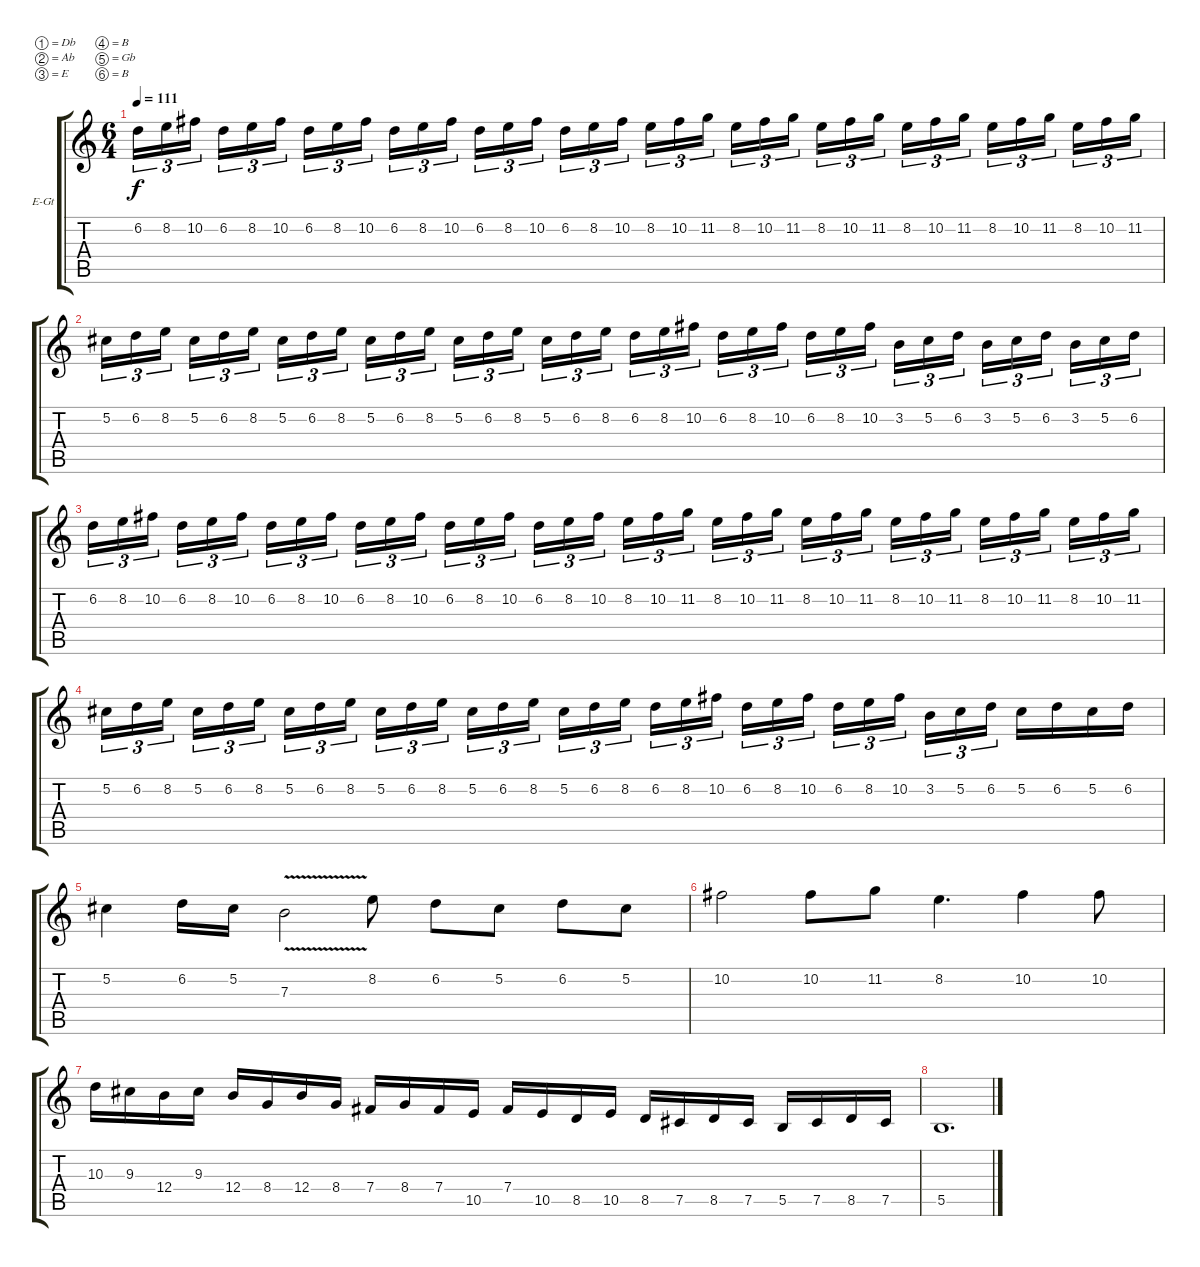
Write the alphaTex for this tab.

\bracketExtendMode groupsimilarinstruments
\firstSystemTrackNameOrientation horizontal
\otherSystemsTrackNameOrientation horizontal
\track ("Chris Storey (Guitar)" "E-Gt") {instrument distortionguitar}
\staff {score tabs}
\tuning (Db4 Ab3 E3 B2 Gb2 B1)
\ts (6 4)
\tempo 111
\clef g2
\ks c
6.2.16{tu (3 2) dy f} 8.2.16{tu (3 2)} 10.2.16{tu (3 2)} 6.2.16{tu (3 2)} 8.2.16{tu (3 2)} 10.2.16{tu (3 2)} 6.2.16{tu (3 2)} 8.2.16{tu (3 2)} 10.2.16{tu (3 2)} 6.2.16{tu (3 2)} 8.2.16{tu (3 2)} 10.2.16{tu (3 2)} 6.2.16{tu (3 2)} 8.2.16{tu (3 2)} 10.2.16{tu (3 2)} 6.2.16{tu (3 2)} 8.2.16{tu (3 2)} 10.2.16{tu (3 2)} 8.2.16{tu (3 2)} 10.2.16{tu (3 2)} 11.2.16{tu (3 2)} 8.2.16{tu (3 2)} 10.2.16{tu (3 2)} 11.2.16{tu (3 2)} 8.2.16{tu (3 2)} 10.2.16{tu (3 2)} 11.2.16{tu (3 2)} 8.2.16{tu (3 2)} 10.2.16{tu (3 2)} 11.2.16{tu (3 2)} 8.2.16{tu (3 2)} 10.2.16{tu (3 2)} 11.2.16{tu (3 2)} 8.2.16{tu (3 2)} 10.2.16{tu (3 2)} 11.2.16{tu (3 2)} |
5.2.16{tu (3 2)} 6.2.16{tu (3 2)} 8.2.16{tu (3 2)} 5.2.16{tu (3 2)} 6.2.16{tu (3 2)} 8.2.16{tu (3 2)} 5.2.16{tu (3 2)} 6.2.16{tu (3 2)} 8.2.16{tu (3 2)} 5.2.16{tu (3 2)} 6.2.16{tu (3 2)} 8.2.16{tu (3 2)} 5.2.16{tu (3 2)} 6.2.16{tu (3 2)} 8.2.16{tu (3 2)} 5.2.16{tu (3 2)} 6.2.16{tu (3 2)} 8.2.16{tu (3 2)} 6.2.16{tu (3 2)} 8.2.16{tu (3 2)} 10.2.16{tu (3 2)} 6.2.16{tu (3 2)} 8.2.16{tu (3 2)} 10.2.16{tu (3 2)} 6.2.16{tu (3 2)} 8.2.16{tu (3 2)} 10.2.16{tu (3 2)} 3.2.16{tu (3 2)} 5.2.16{tu (3 2)} 6.2.16{tu (3 2)} 3.2.16{tu (3 2)} 5.2.16{tu (3 2)} 6.2.16{tu (3 2)} 3.2.16{tu (3 2)} 5.2.16{tu (3 2)} 6.2.16{tu (3 2)} |
6.2.16{tu (3 2)} 8.2.16{tu (3 2)} 10.2.16{tu (3 2)} 6.2.16{tu (3 2)} 8.2.16{tu (3 2)} 10.2.16{tu (3 2)} 6.2.16{tu (3 2)} 8.2.16{tu (3 2)} 10.2.16{tu (3 2)} 6.2.16{tu (3 2)} 8.2.16{tu (3 2)} 10.2.16{tu (3 2)} 6.2.16{tu (3 2)} 8.2.16{tu (3 2)} 10.2.16{tu (3 2)} 6.2.16{tu (3 2)} 8.2.16{tu (3 2)} 10.2.16{tu (3 2)} 8.2.16{tu (3 2)} 10.2.16{tu (3 2)} 11.2.16{tu (3 2)} 8.2.16{tu (3 2)} 10.2.16{tu (3 2)} 11.2.16{tu (3 2)} 8.2.16{tu (3 2)} 10.2.16{tu (3 2)} 11.2.16{tu (3 2)} 8.2.16{tu (3 2)} 10.2.16{tu (3 2)} 11.2.16{tu (3 2)} 8.2.16{tu (3 2)} 10.2.16{tu (3 2)} 11.2.16{tu (3 2)} 8.2.16{tu (3 2)} 10.2.16{tu (3 2)} 11.2.16{tu (3 2)} |
5.2.16{tu (3 2)} 6.2.16{tu (3 2)} 8.2.16{tu (3 2)} 5.2.16{tu (3 2)} 6.2.16{tu (3 2)} 8.2.16{tu (3 2)} 5.2.16{tu (3 2)} 6.2.16{tu (3 2)} 8.2.16{tu (3 2)} 5.2.16{tu (3 2)} 6.2.16{tu (3 2)} 8.2.16{tu (3 2)} 5.2.16{tu (3 2)} 6.2.16{tu (3 2)} 8.2.16{tu (3 2)} 5.2.16{tu (3 2)} 6.2.16{tu (3 2)} 8.2.16{tu (3 2)} 6.2.16{tu (3 2)} 8.2.16{tu (3 2)} 10.2.16{tu (3 2)} 6.2.16{tu (3 2)} 8.2.16{tu (3 2)} 10.2.16{tu (3 2)} 6.2.16{tu (3 2)} 8.2.16{tu (3 2)} 10.2.16{tu (3 2)} 3.2.16{tu (3 2)} 5.2.16{tu (3 2)} 6.2.16{tu (3 2)} 5.2.16 6.2.16 5.2.16 6.2.16 |
5.2.4 6.2.16 5.2.16 7.3{v}.2 8.2.8 6.2.8 5.2.8 6.2.8 5.2.8 |
10.2.2 10.2.8 11.2.8 8.2.4{d} 10.2.4 10.2.8 |
10.3.16 9.3.16 12.4.16 9.3.16 12.4.16 8.4.16 12.4.16 8.4.16 7.4.16 8.4.16 7.4.16 10.5.16 7.4.16 10.5.16 8.5.16 10.5.16 8.5.16 7.5.16 8.5.16 7.5.16 5.5.16 7.5.16 8.5.16 7.5.16 |
5.5.1{d}
